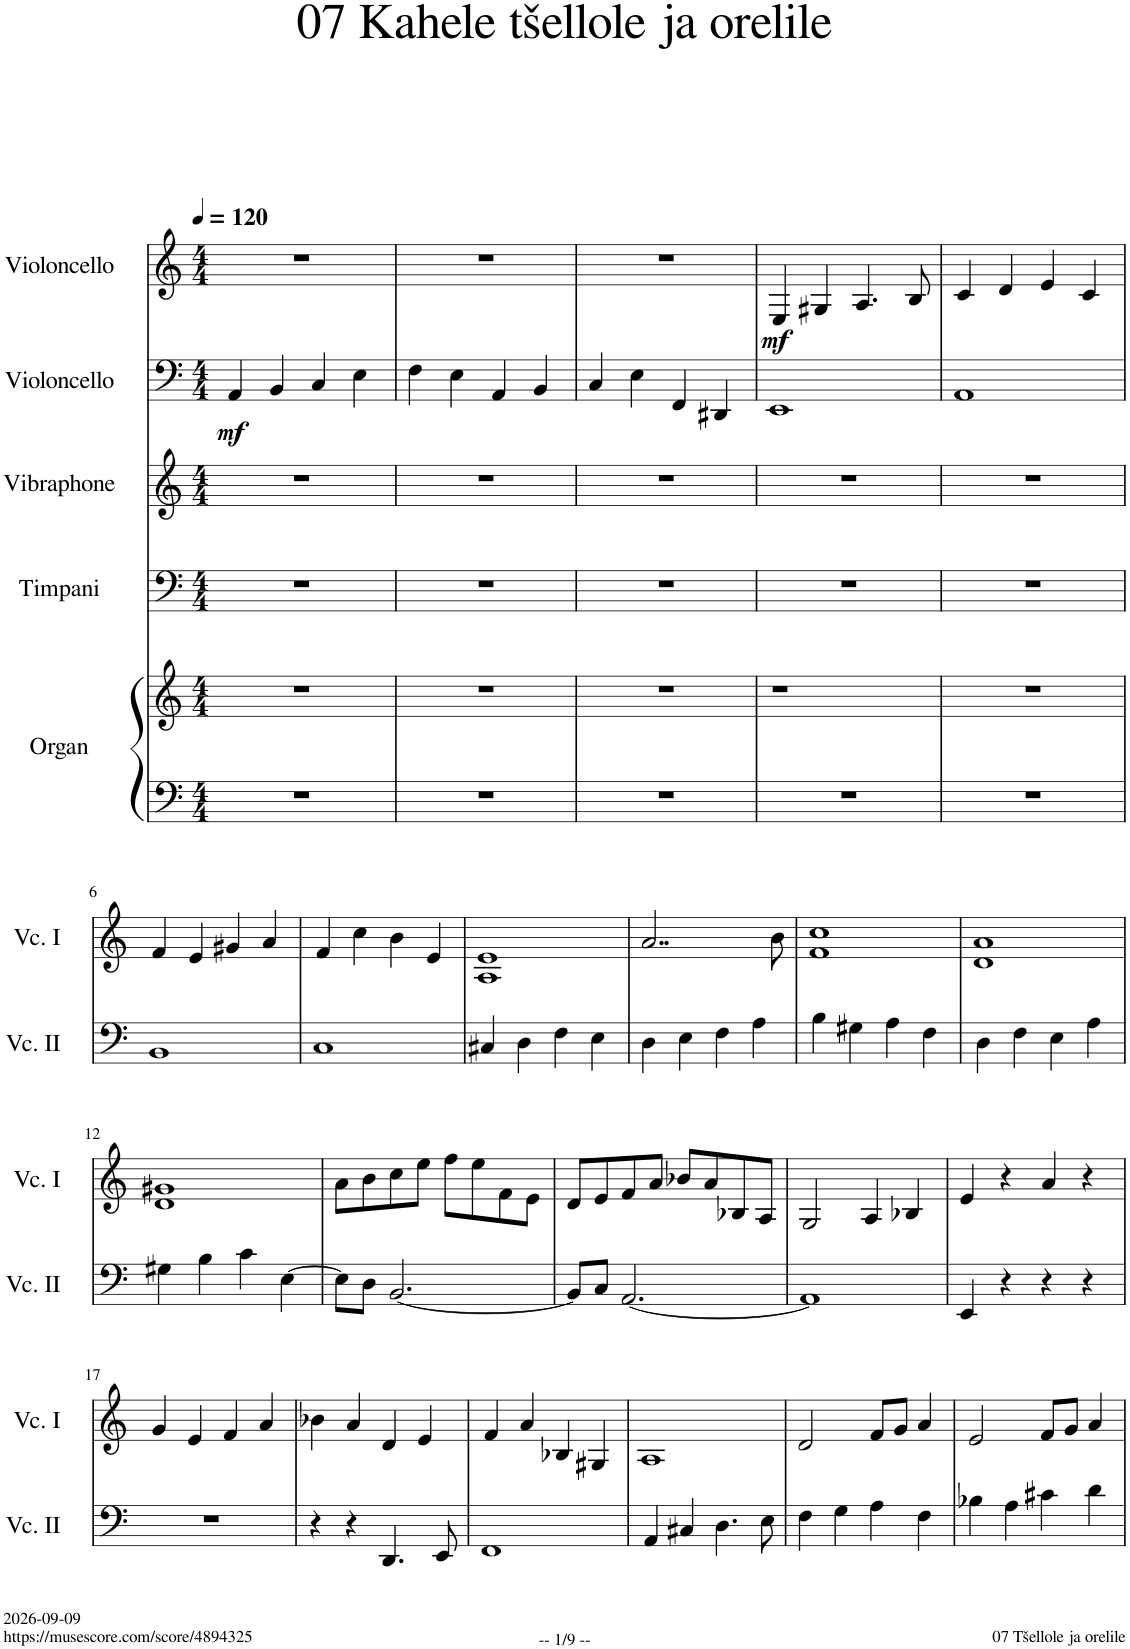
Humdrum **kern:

**kern	**kern	**kern	**kern	**kern	**dynam	**kern	**dynam
*part5	*part5	*part4	*part3	*part2	*part2	*part1	*part1
*staff6	*staff5	*staff4	*staff3	*staff2	*staff2	*staff1	*staff1
*I"Organ	*	*I"Timpani	*I"Vibraphone	*I"Violoncello	*	*I"Violoncello	*
*I'Org.	*	*I'Timp.	*I'Vib.	*	*	*	*
*clefF4	*clefG2	*clefF4	*clefG2	*clefF4	*	*clefG2	*
*k[]	*k[]	*k[]	*k[]	*k[]	*	*k[]	*
*M4/4	*M4/4	*M4/4	*M4/4	*M4/4	*	*M4/4	*
*MM120	*MM120	*MM120	*MM120	*MM120	*	*MM120	*
=1	=1	=1	=1	=1	=1	=1	=1
!	!	!	!	!	!LO:DY:b	!	!
1r	1r	1r	1r	4AA/	mf	1r	.
.	.	.	.	4BB/	.	.	.
.	.	.	.	4C/	.	.	.
.	.	.	.	4E\	.	.	.
=2	=2	=2	=2	=2	=2	=2	=2
1r	1r	1r	1r	4F\	.	1r	.
.	.	.	.	4E\	.	.	.
.	.	.	.	4AA/	.	.	.
.	.	.	.	4BB/	.	.	.
=3	=3	=3	=3	=3	=3	=3	=3
1r	1r	1r	1r	4C/	.	1r	.
.	.	.	.	4E\	.	.	.
.	.	.	.	4FF/	.	.	.
.	.	.	.	4DD#X/	.	.	.
=4	=4	=4	=4	=4	=4	=4	=4
!	!	!	!	!	!	!	!LO:DY:b
1r	1r	1r	1r	1EE	.	4E/	mf
.	.	.	.	.	.	4G#X/	.
.	.	.	.	.	.	4.A/	.
.	.	.	.	.	.	8B/	.
=5	=5	=5	=5	=5	=5	=5	=5
1r	1r	1r	1r	1AA	.	4c/	.
.	.	.	.	.	.	4d/	.
.	.	.	.	.	.	4e/	.
.	.	.	.	.	.	4c/	.
!!LO:LB:g=z
=6	=6	=6	=6	=6	=6	=6	=6
1r	1r	1r	1r	1BB	.	4f/	.
.	.	.	.	.	.	4e/	.
.	.	.	.	.	.	4g#X/	.
.	.	.	.	.	.	4a/	.
=7	=7	=7	=7	=7	=7	=7	=7
1r	1r	1r	1r	1C	.	4f/	.
.	.	.	.	.	.	4cc\	.
.	.	.	.	.	.	4b\	.
.	.	.	.	.	.	4e/	.
=8	=8	=8	=8	=8	=8	=8	=8
1r	1r	1r	1r	4C#X/	.	1A 1e	.
.	.	.	.	4D\	.	.	.
.	.	.	.	4F\	.	.	.
.	.	.	.	4E\	.	.	.
=9	=9	=9	=9	=9	=9	=9	=9
1r	1r	1r	1r	4D\	.	2..a/	.
.	.	.	.	4E\	.	.	.
.	.	.	.	4F\	.	.	.
.	.	.	.	4A\	.	.	.
.	.	.	.	.	.	8b\	.
=10	=10	=10	=10	=10	=10	=10	=10
1r	1r	1r	1r	4B\	.	1f 1cc	.
.	.	.	.	4G#X\	.	.	.
.	.	.	.	4A\	.	.	.
.	.	.	.	4F\	.	.	.
=11	=11	=11	=11	=11	=11	=11	=11
1r	1r	1r	1r	4D\	.	1d 1a	.
.	.	.	.	4F\	.	.	.
.	.	.	.	4E\	.	.	.
.	.	.	.	4A\	.	.	.
!!LO:LB:g=z
=12	=12	=12	=12	=12	=12	=12	=12
1r	1r	1r	1r	4G#X\	.	1d 1g#X	.
.	.	.	.	4B\	.	.	.
.	.	.	.	4c\	.	.	.
.	.	.	.	[4E\	.	.	.
=13	=13	=13	=13	=13	=13	=13	=13
1r	1r	1r	1r	8E\L]	.	8a\L	.
.	.	.	.	8D\J	.	8b\	.
.	.	.	.	[2.BB/	.	8cc\	.
.	.	.	.	.	.	8ee\J	.
.	.	.	.	.	.	8ff\L	.
.	.	.	.	.	.	8ee\	.
.	.	.	.	.	.	8f\	.
.	.	.	.	.	.	8e\J	.
=14	=14	=14	=14	=14	=14	=14	=14
1r	1r	1r	1r	8BB/L]	.	8d/L	.
.	.	.	.	8C/J	.	8e/	.
.	.	.	.	[2.AA/	.	8f/	.
.	.	.	.	.	.	8a/J	.
.	.	.	.	.	.	8b-X/L	.
.	.	.	.	.	.	8a/	.
.	.	.	.	.	.	8B-X/	.
.	.	.	.	.	.	8A/J	.
=15	=15	=15	=15	=15	=15	=15	=15
1r	1r	1r	1r	1AA]	.	2G/	.
.	.	.	.	.	.	4A/	.
.	.	.	.	.	.	4B-X/	.
=16	=16	=16	=16	=16	=16	=16	=16
1r	1r	1r	1r	4EE/	.	4e/	.
.	.	.	.	4r	.	4r	.
.	.	.	.	4r	.	4a/	.
.	.	.	.	4r	.	4r	.
!!LO:LB:g=z
=17	=17	=17	=17	=17	=17	=17	=17
1r	1r	1r	1r	1r	.	4g/	.
.	.	.	.	.	.	4e/	.
.	.	.	.	.	.	4f/	.
.	.	.	.	.	.	4a/	.
=18	=18	=18	=18	=18	=18	=18	=18
1r	1r	1r	1r	4r	.	4b-X\	.
.	.	.	.	4r	.	4a/	.
.	.	.	.	4.DD/	.	4d/	.
.	.	.	.	.	.	4e/	.
.	.	.	.	8EE/	.	.	.
=19	=19	=19	=19	=19	=19	=19	=19
1r	1r	1r	1r	1FF	.	4f/	.
.	.	.	.	.	.	4a/	.
.	.	.	.	.	.	4B-X/	.
.	.	.	.	.	.	4G#X/	.
=20	=20	=20	=20	=20	=20	=20	=20
1r	1r	1r	1r	4AA/	.	1A	.
.	.	.	.	4C#X/	.	.	.
.	.	.	.	4.D\	.	.	.
.	.	.	.	8E\	.	.	.
=21	=21	=21	=21	=21	=21	=21	=21
1r	1r	1r	1r	4F\	.	2d/	.
.	.	.	.	4G\	.	.	.
.	.	.	.	4A\	.	8f/L	.
.	.	.	.	.	.	8g/J	.
.	.	.	.	4F\	.	4a/	.
=22	=22	=22	=22	=22	=22	=22	=22
1r	1r	1r	1r	4B-X\	.	2e/	.
.	.	.	.	4A\	.	.	.
.	.	.	.	4c#X\	.	8f/L	.
.	.	.	.	.	.	8g/J	.
.	.	.	.	4d\	.	4a/	.
=	=	=	=	=	=	=	=
*-	*-	*-	*-	*-	*-	*-	*-
